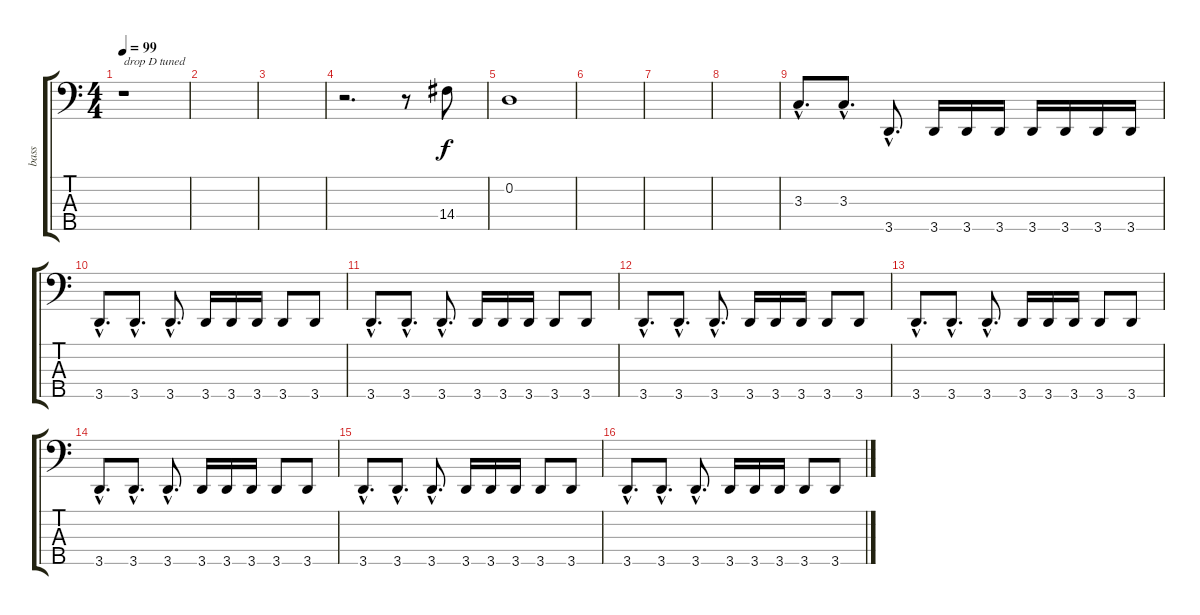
\track ("bass" "bass") {instrument electricbassfinger}
\staff {score tabs}
\tuning (G2 D2 A1 E1 B0) {hide}
\ts (4 4)
\tempo 99
\clef f4
\ks c
r.1{txt "drop D tuned" dy f instrument electricbassfinger} |
|
|
r.2{d} r.8 14.4.8 |
0.2.1 |
|
|
|
3.3{hac}.8{d} 3.3{hac}.8{d} 3.5{hac}.8{d} 3.5.16 3.5.16 3.5.16 3.5.16 3.5.16 3.5.16 3.5.16 |
3.5{hac}.8{d} 3.5{hac}.8{d} 3.5{hac}.8{d} 3.5.16 3.5.16 3.5.16 3.5.8 3.5.8 |
3.5{hac}.8{d} 3.5{hac}.8{d} 3.5{hac}.8{d} 3.5.16 3.5.16 3.5.16 3.5.8 3.5.8 |
3.5{hac}.8{d} 3.5{hac}.8{d} 3.5{hac}.8{d} 3.5.16 3.5.16 3.5.16 3.5.8 3.5.8 |
3.5{hac}.8{d} 3.5{hac}.8{d} 3.5{hac}.8{d} 3.5.16 3.5.16 3.5.16 3.5.8 3.5.8 |
3.5{hac}.8{d} 3.5{hac}.8{d} 3.5{hac}.8{d} 3.5.16 3.5.16 3.5.16 3.5.8 3.5.8 |
3.5{hac}.8{d} 3.5{hac}.8{d} 3.5{hac}.8{d} 3.5.16 3.5.16 3.5.16 3.5.8 3.5.8 |
3.5{hac}.8{d} 3.5{hac}.8{d} 3.5{hac}.8{d} 3.5.16 3.5.16 3.5.16 3.5.8 3.5.8
